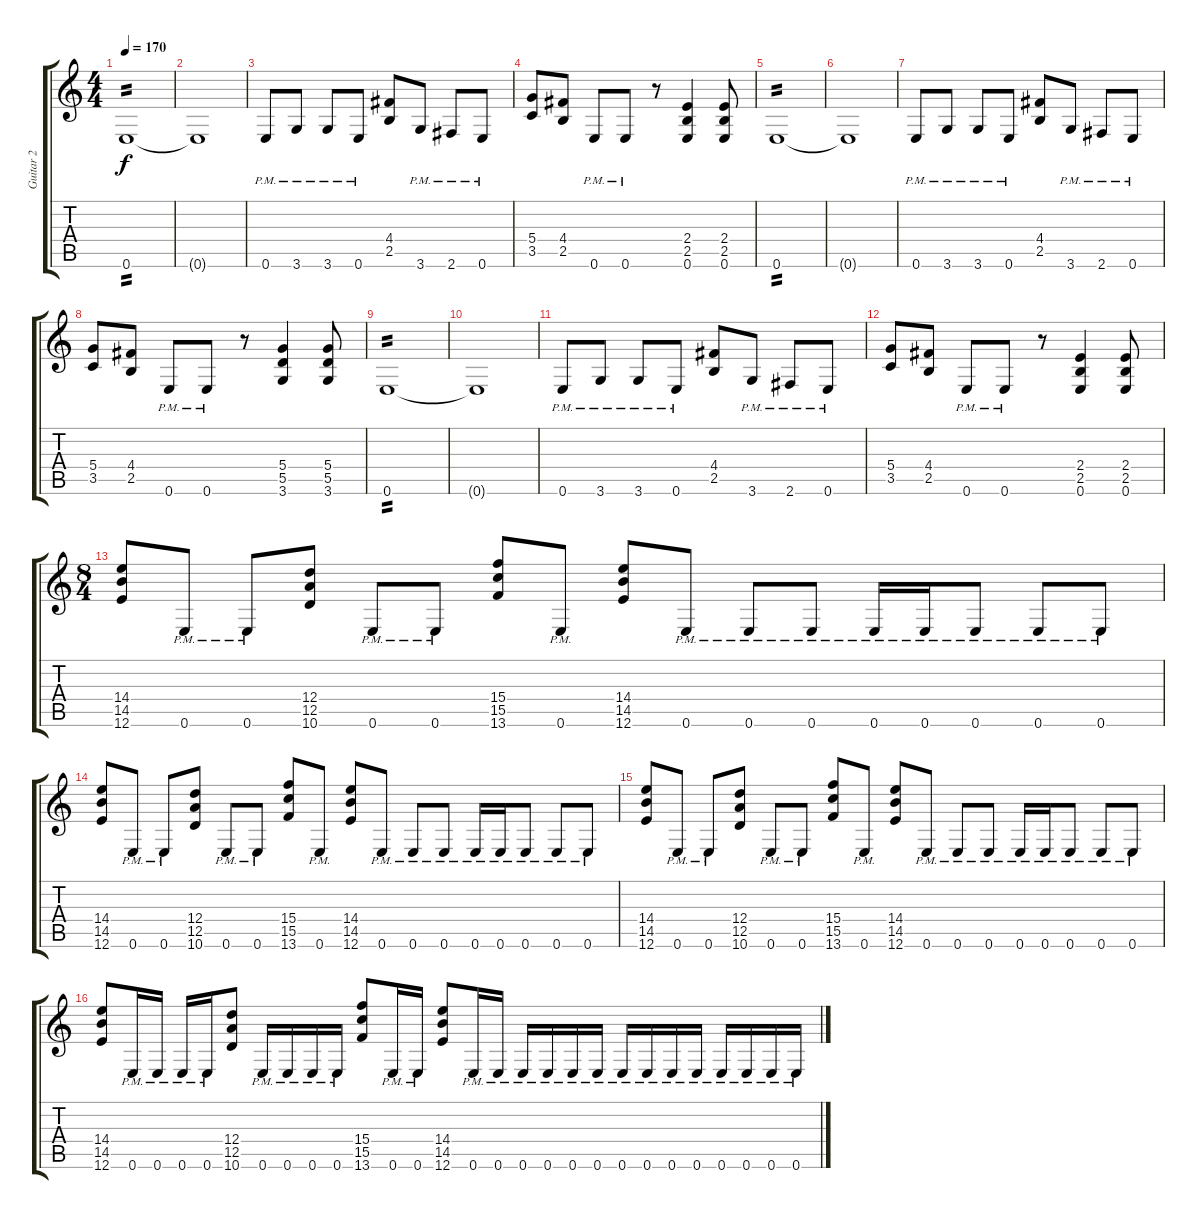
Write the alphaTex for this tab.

\track ("Guitar 2" "Guitar 2") {instrument distortionguitar}
\staff {score tabs}
\tuning (E4 B3 G3 D3 A2 E2) {hide}
\ts (4 4)
\tempo 170
\clef g2
\ks c
0.6.1{tp 2 dy f} |
0.6{t}.1 |
0.6{pm}.8 3.6{pm}.8 3.6{pm}.8 0.6{pm}.8 (4.4 2.5).8 3.6{pm}.8 2.6{pm}.8 0.6{pm}.8 |
(5.4 3.5).8 (4.4 2.5).8 0.6{pm}.8 0.6{pm}.8 r.8 (2.4 2.5 0.6).4 (2.4 2.5 0.6).8 |
0.6.1{tp 2} |
0.6{t}.1 |
0.6{pm}.8 3.6{pm}.8 3.6{pm}.8 0.6{pm}.8 (4.4 2.5).8 3.6{pm}.8 2.6{pm}.8 0.6{pm}.8 |
(5.4 3.5).8 (4.4 2.5).8 0.6{pm}.8 0.6{pm}.8 r.8 (5.4 5.5 3.6).4 (5.4 5.5 3.6).8 |
0.6.1{tp 2} |
0.6{t}.1 |
0.6{pm}.8 3.6{pm}.8 3.6{pm}.8 0.6{pm}.8 (4.4 2.5).8 3.6{pm}.8 2.6{pm}.8 0.6{pm}.8 |
(5.4 3.5).8 (4.4 2.5).8 0.6{pm}.8 0.6{pm}.8 r.8 (2.4 2.5 0.6).4 (2.4 2.5 0.6).8 |
\ts (8 4)
(14.4 14.5 12.6).8 0.6{pm}.8 0.6{pm}.8 (12.4 12.5 10.6).8 0.6{pm}.8 0.6{pm}.8 (15.4 15.5 13.6).8 0.6{pm}.8 (14.4 14.5 12.6).8 0.6{pm}.8 0.6{pm}.8 0.6{pm}.8 0.6{pm}.16 0.6{pm}.16 0.6{pm}.8 0.6{pm}.8 0.6{pm}.8 |
(14.4 14.5 12.6).8 0.6{pm}.8 0.6{pm}.8 (12.4 12.5 10.6).8 0.6{pm}.8 0.6{pm}.8 (15.4 15.5 13.6).8 0.6{pm}.8 (14.4 14.5 12.6).8 0.6{pm}.8 0.6{pm}.8 0.6{pm}.8 0.6{pm}.16 0.6{pm}.16 0.6{pm}.8 0.6{pm}.8 0.6{pm}.8 |
(14.4 14.5 12.6).8 0.6{pm}.8 0.6{pm}.8 (12.4 12.5 10.6).8 0.6{pm}.8 0.6{pm}.8 (15.4 15.5 13.6).8 0.6{pm}.8 (14.4 14.5 12.6).8 0.6{pm}.8 0.6{pm}.8 0.6{pm}.8 0.6{pm}.16 0.6{pm}.16 0.6{pm}.8 0.6{pm}.8 0.6{pm}.8 |
(14.4 14.5 12.6).8 0.6{pm}.16 0.6{pm}.16 0.6{pm}.16 0.6{pm}.16 (12.4 12.5 10.6).8 0.6{pm}.16 0.6{pm}.16 0.6{pm}.16 0.6{pm}.16 (15.4 15.5 13.6).8 0.6{pm}.16 0.6{pm}.16 (14.4 14.5 12.6).8 0.6{pm}.16 0.6{pm}.16 0.6{pm}.16 0.6{pm}.16 0.6{pm}.16 0.6{pm}.16 0.6{pm}.16 0.6{pm}.16 0.6{pm}.16 0.6{pm}.16 0.6{pm}.16 0.6{pm}.16 0.6{pm}.16 0.6{pm}.16
